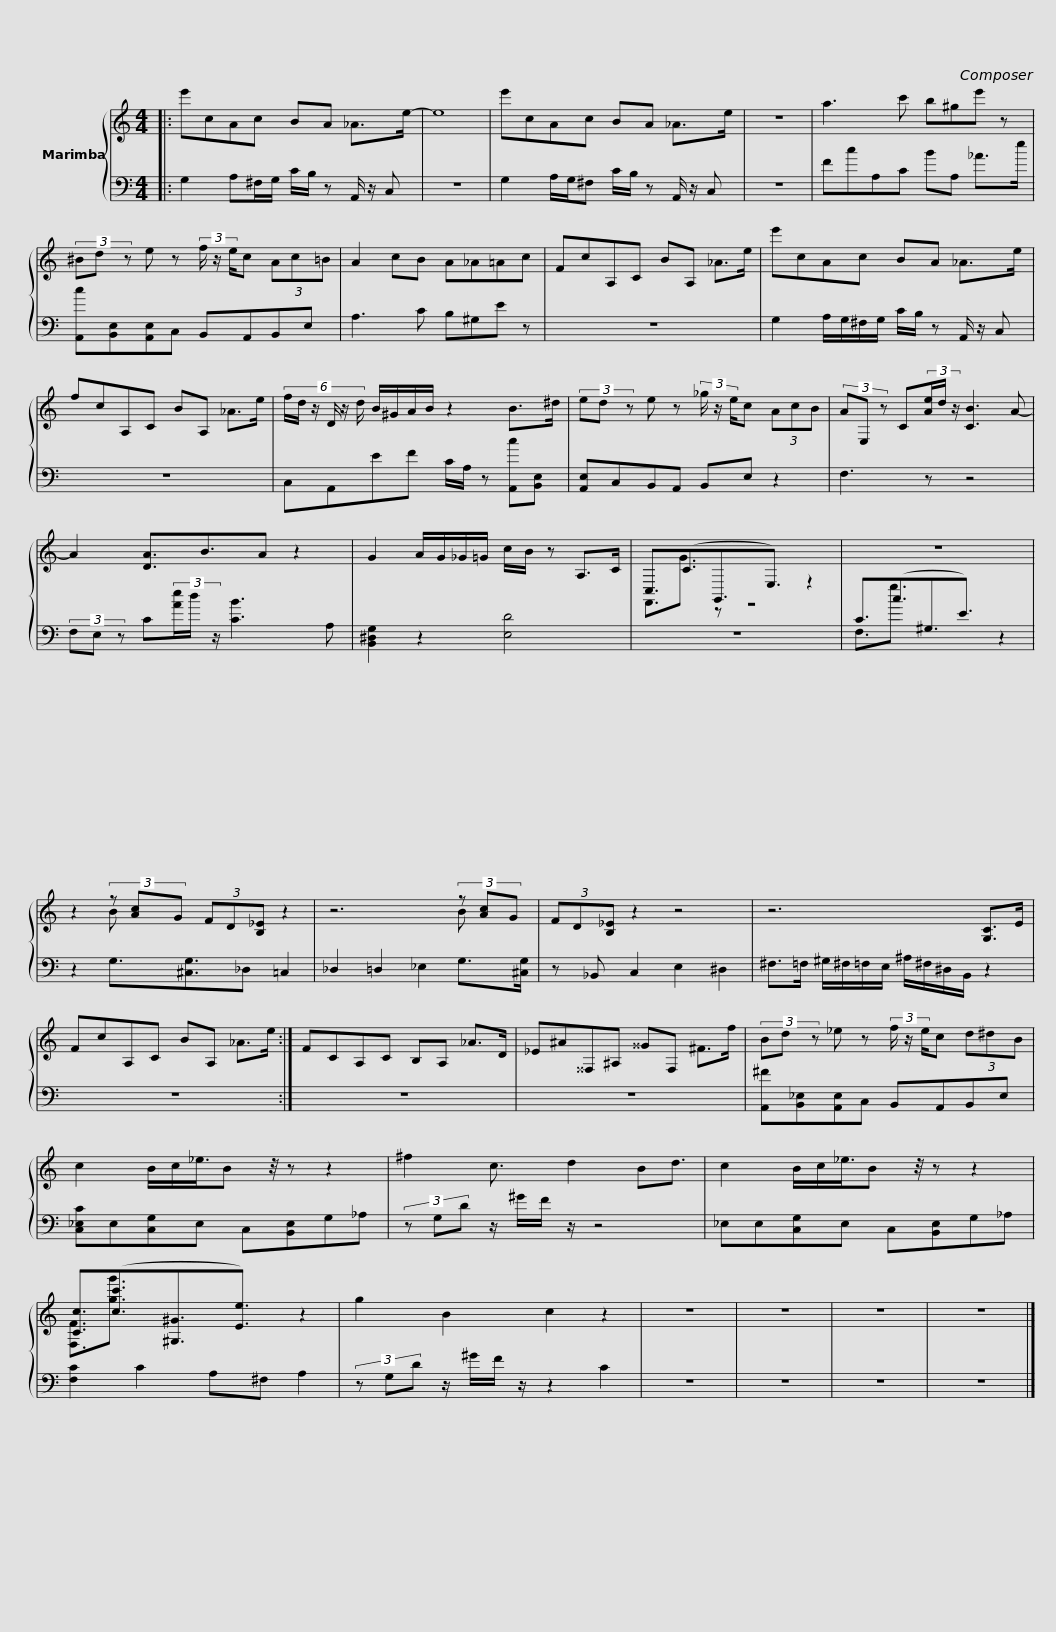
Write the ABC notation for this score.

X:1
%%score { ( 1 3 ) | ( 2 4 ) }
L:1/8
M:4/4
I:linebreak $
K:C
V:1 treble
V:3 treble
V:2 bass
V:4 bass
V:1
|: e'cAc BA _A>e- | e8 | e'cAc BA _A>e | z8 |$ a3 c' b^ge' z | %5
 (3^Bd z e z (3f/ z/ e/c (3Ac=B | A2 cB A_A=Ac | FcA,C BA, _A>e |$ e'cAc BA _A>e | fcA,C BA, _A>e | %10
 (6:4:6f/d/ z/ D/ z/ d/ B/^G/A/B/ z2 B>^d |$ (3ed z e z (3_g/ z/ e/c (3AcB |$ (3AE, z C(3[Ae]/d/ z/ [CB]3 A- | A2 [DA]3/2B3/2A z2 | G2 A/G/_G/=G/ c/B/ z A,>C | %15
 C,3/2(C3/2G,,3/2E,3/2) z2 |$ z8 | z2 (3z [Ac]G (3FD[B,_E] z2 | z6 (3z [Ac]G |$ (3FD[B,_E] z2 z4 | %20
 z6 [G,C]>E | FcA,C BA, _A>e :|$ FCA,C B,A, _A>D | _E^A^^F,^A, ^^GF, ^F>f | (3Bd z _e z (3f/ z/ e/c (3d^dB |$ %25
 c2 B/c/_e3/4B z/4 z z2 |$ ^f2 c3/2 d2 Bd3/2 | c2 B/c/_e3/4B z/4 z z2 | [Cc]3/2([cc']3/2[^G,^G]3/2[Ee]3/2) z2 | g2 B2 c2 z2 |$ %30
 z8 | z8 | z8 | z8 |] %34
V:2
|: G,2 A,^F,/G,/ C/B,/ z A,,/ z/ C, | z8 | G,2 A,/G,/^F, C/B,/ z A,,/ z/ C, | z8 |$ FcA,C BA, _A>e | %5
 [A,,c][B,,E,][A,,E,]C, B,,A,,B,,E, | A,3 C B,^G,E z | z8 |$ G,2 A,/G,/^F,/G,/ C/B,/ z A,,/ z/ C, | z8 | %10
 C,A,,EF C/A,/ z [A,,c][B,,E,] |$ [A,,E,]C,B,,A,, B,,E, z2 |$ F,3 z z4 | (3F,E, z C(3[Ae]/d/ z/ [CB]3 A, | [B,,^D,G,]2 z2 [E,D]4 | %15
 z8 |$ C3/2(c3/2^G,3/2E3/2) z2 | z2 G,3/2[^C,G,]3/2_D, =C,2 | _D,2 =D,2 _E,2 G,>[^C,G,] |$ z _B,, C,2 E,2 ^D,2 | %20
 ^F,>=F, ^G,/^F,/=F,/E,/ ^A,/^F,/^D,/B,,/ z2 | z8 :|$ z8 | z8 | [A,,^F][B,,_E,][A,,E,]C, B,,A,,B,,E, |$ %25
 [C,_E,C]E,[C,G,]E, C,[B,,E,]G,_A, |$ (3z G,D z/ ^G/F/ z/ z4 | _E,E,[C,G,]E, C,[B,,E,]G,_A, | [F,C]2 C2 A,^F, A,2 | (3z G,D z/ ^G/F/ z/ z2 C2 |$ %30
 z8 | z8 | z8 | z8 |] %34
V:3
|: x8 | x8 | x8 | x8 |$ x8 | %5
 x8 | x8 | x8 |$ x8 | x8 | %10
 x8 |$ x8 |$ x8 | x8 | x8 | %15
 F,,3/2G3/2 z z4 |$ x8 | x2 B x5 | x6 B x |$ x8 | %20
 x8 | x8 :|$ x8 | x8 | x8 |$ %25
 x8 |$ x8 | x8 | [F,F]3/2[gg']3/2 x5 | x8 |$ %30
 x8 | x8 | x8 | x8 |] %34
V:4
|: x8 | x8 | x8 | x8 |$ x8 | %5
 x8 | x8 | x8 |$ x8 | x8 | %10
 x8 |$ x8 |$ x8 | x8 | x8 | %15
 x8 |$ F,3/2g3/2 x5 | x8 | x8 |$ x8 | %20
 x8 | x8 :|$ x8 | x8 | x8 |$ %25
 x8 |$ x8 | x8 | x8 | x8 |$ %30
 x8 | x8 | x8 | x8 |] %34
